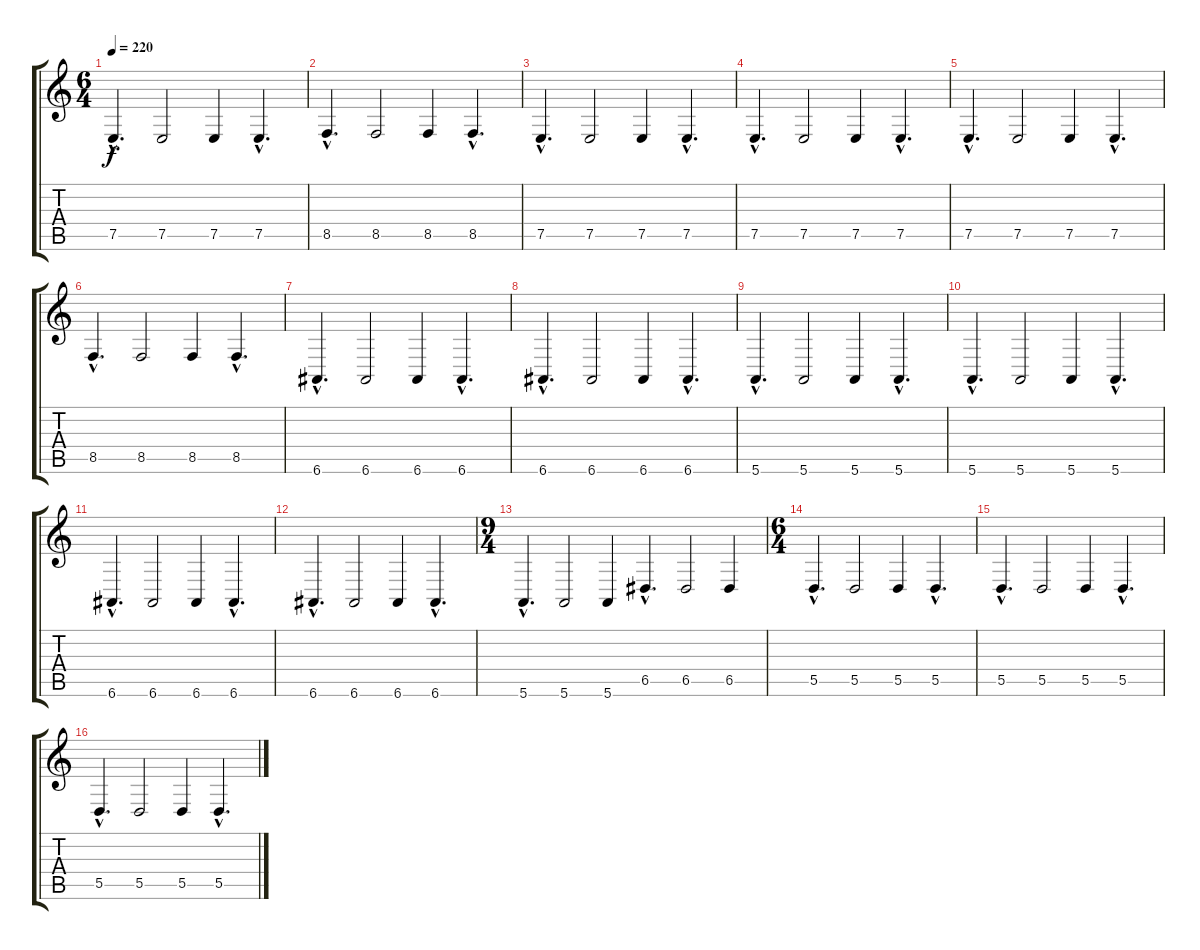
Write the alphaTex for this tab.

\track "" {instrument timpani}
\staff {score tabs}
\tuning (E4 B3 G3 D3 A2 E2) {hide}
\ts (6 4)
\tempo 220
\clef g2
\ks c
7.5{hac}.4{d dy f} 7.5.2 7.5.4 7.5{hac}.4{d} |
8.5{hac}.4{d} 8.5.2 8.5.4 8.5{hac}.4{d} |
7.5{hac}.4{d} 7.5.2 7.5.4 7.5{hac}.4{d} |
7.5{hac}.4{d} 7.5.2 7.5.4 7.5{hac}.4{d} |
7.5{hac}.4{d} 7.5.2 7.5.4 7.5{hac}.4{d} |
8.5{hac}.4{d} 8.5.2 8.5.4 8.5{hac}.4{d} |
6.6{hac}.4{d} 6.6.2 6.6.4 6.6{hac}.4{d} |
6.6{hac}.4{d} 6.6.2 6.6.4 6.6{hac}.4{d} |
5.6{hac}.4{d} 5.6.2 5.6.4 5.6{hac}.4{d} |
5.6{hac}.4{d} 5.6.2 5.6.4 5.6{hac}.4{d} |
6.6{hac}.4{d} 6.6.2 6.6.4 6.6{hac}.4{d} |
6.6{hac}.4{d} 6.6.2 6.6.4 6.6{hac}.4{d} |
\ts (9 4)
5.6{hac}.4{d} 5.6.2 5.6.4 6.5{hac}.4{d} 6.5.2 6.5.4 |
\ts (6 4)
5.5{hac}.4{d} 5.5.2 5.5.4 5.5{hac}.4{d} |
5.5{hac}.4{d} 5.5.2 5.5.4 5.5{hac}.4{d} |
5.5{hac}.4{d} 5.5.2 5.5.4 5.5{hac}.4{d}
